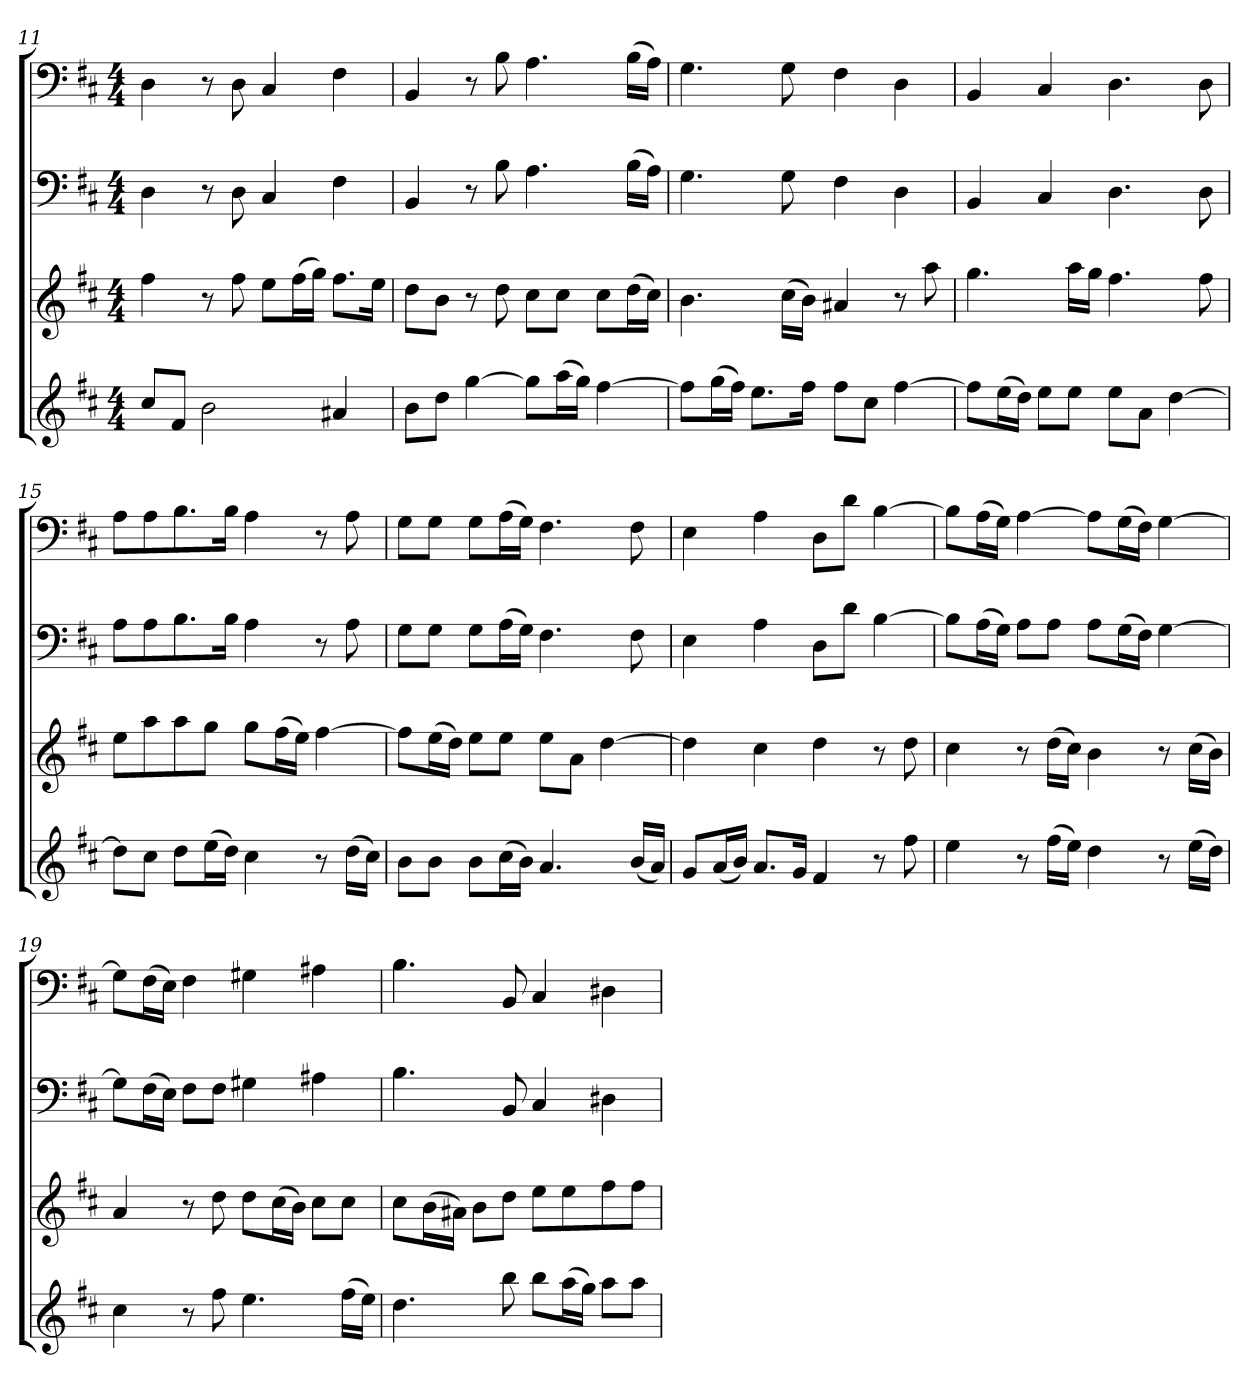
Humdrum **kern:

**kern	**kern	**kern	**kern
*part4	*part3	*part2	*part1
*staff4	*staff3	*staff2	*staff1
*clefG2	*clefG2	*clefF4	*clefF4
*k[f#c#]	*k[f#c#]	*k[f#c#]	*k[f#c#]
*b:	*b:	*b:	*b:
*M4/4	*M4/4	*M4/4	*M4/4
=11	=11	=11	=11
8cc#/L	4ff#\	4D\	4D\
8f#/J	.	.	.
2b\	8r	8r	8r
.	8ff#\	8D\	8D\
.	8ee\L	4C#/	4C#/
.	(16ff#\L	.	.
.	16gg\JJ)	.	.
4a#X/	8.ff#\L	4F#\	4F#\
.	16ee\Jk	.	.
=12	=12	=12	=12
8b\L	8dd\L	4BB/	4BB/
8dd\J	8b\J	.	.
[4gg\	8r	8r	8r
.	8dd\	8B\	8B\
8gg\L]	8cc#\L	4.A\	4.A\
(16aa\L	8cc#\J	.	.
16gg\JJ)	.	.	.
[4ff#\	8cc#\L	.	.
.	(16dd\L	(16B\LL	(16B\LL
.	16cc#\JJ)	16A\JJ)	16A\JJ)
=13	=13	=13	=13
8ff#\L]	4.b\	4.G\	4.G\
(16gg\L	.	.	.
16ff#\JJ)	.	.	.
8.ee\L	.	.	.
.	(16cc#\LL	8G\	8G\
16ff#\Jk	16b\JJ)	.	.
8ff#\L	4a#X/	4F#\	4F#\
8cc#\J	.	.	.
[4ff#\	8r	4D\	4D\
.	8aa\	.	.
=14	=14	=14	=14
8ff#\L]	4.gg\	4BB/	4BB/
(16ee\L	.	.	.
16dd\JJ)	.	.	.
8ee\L	.	4C#/	4C#/
8ee\J	16aa\LL	.	.
.	16gg\JJ	.	.
8ee\L	4.ff#\	4.D\	4.D\
8a\J	.	.	.
[4dd\	.	.	.
.	8ff#\	8D\	8D\
=15	=15	=15	=15
8dd\L]	8ee\L	8A\L	8A\L
8cc#\J	8aa\	8A\	8A\
8dd\L	8aa\	8.B\	8.B\
(16ee\L	8gg\J	.	.
16dd\JJ)	.	16B\Jk	16B\Jk
4cc#\	8gg\L	4A\	4A\
.	(16ff#\L	.	.
.	16ee\JJ)	.	.
8r	[4ff#\	8r	8r
(16dd\LL	.	8A\	8A\
16cc#\JJ)	.	.	.
=16	=16	=16	=16
8b\L	8ff#\L]	8G\L	8G\L
8b\J	(16ee\L	8G\J	8G\J
.	16dd\JJ)	.	.
8b\L	8ee\L	8G\L	8G\L
(16cc#\L	8ee\J	(16A\L	(16A\L
16b\JJ)	.	16G\JJ)	16G\JJ)
4.a/	8ee\L	4.F#\	4.F#\
.	8a\J	.	.
.	[4dd\	.	.
(16b/LL	.	8F#\	8F#\
16a/JJ)	.	.	.
=17	=17	=17	=17
8g/L	4dd\]	4E\	4E\
(16a/L	.	.	.
16b/JJ)	.	.	.
8.a/L	4cc#\	4A\	4A\
16g/Jk	.	.	.
4f#/	4dd\	8D\L	8D\L
.	.	8d\J	8d\J
8r	8r	[4B\	[4B\
8ff#\	8dd\	.	.
=18	=18	=18	=18
4ee\	4cc#\	8B\L]	8B\L]
.	.	(16A\L	(16A\L
.	.	16G\JJ)	16G\JJ)
8r	8r	8A\L	[4A\
(16ff#\LL	(16dd\LL	8A\J	.
16ee\JJ)	16cc#\JJ)	.	.
4dd\	4b\	8A\L	8A\L]
.	.	(16G\L	(16G\L
.	.	16F#\JJ)	16F#\JJ)
8r	8r	[4G\	[4G\
(16ee\LL	(16cc#\LL	.	.
16dd\JJ)	16b\JJ)	.	.
=19	=19	=19	=19
4cc#\	4a/	8G\L]	8G\L]
.	.	(16F#\L	(16F#\L
.	.	16E\JJ)	16E\JJ)
8r	8r	8F#\L	4F#\
8ff#\	8dd\	8F#\J	.
4.ee\	8dd\L	4G#X\	4G#X\
.	(16cc#\L	.	.
.	16b\JJ)	.	.
.	8cc#\L	4A#X\	4A#X\
(16ff#\LL	8cc#\J	.	.
16ee\JJ)	.	.	.
=20	=20	=20	=20
4.dd\	8cc#\L	4.B\	4.B\
.	(16b\L	.	.
.	16a#X\JJ)	.	.
.	8b\L	.	.
8bb\	8dd\J	8BB/	8BB/
8bb\L	8ee\L	4C#/	4C#/
(16aa\L	8ee\	.	.
16gg\JJ)	.	.	.
8aa\L	8ff#\	4D#X\	4D#X\
8aa\J	8ff#\J	.	.
=	=	=	=
*-	*-	*-	*-
